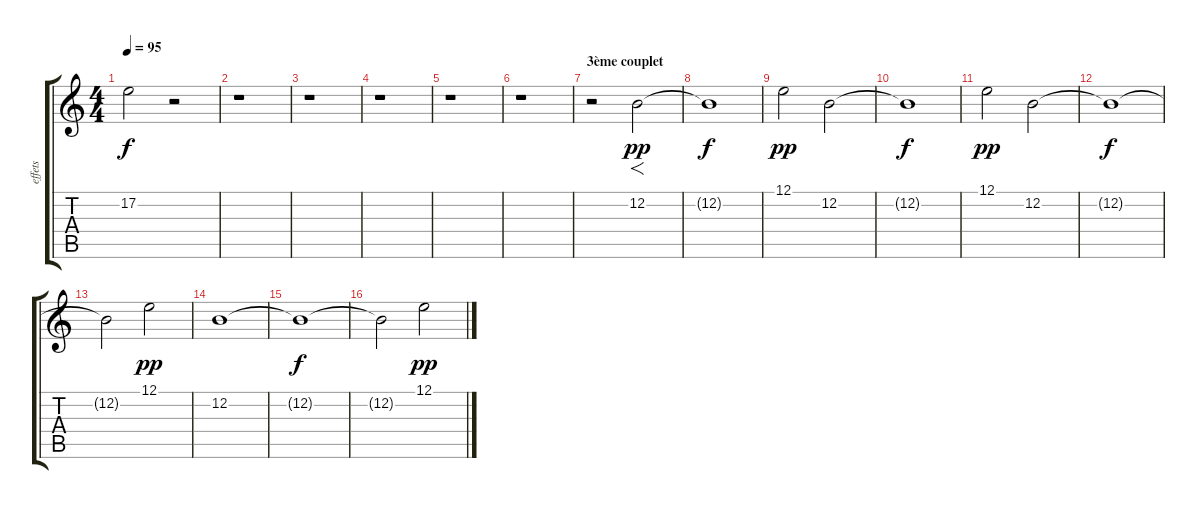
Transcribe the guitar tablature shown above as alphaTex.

\track ("effets" "effets") {instrument choiraahs}
\staff {score tabs}
\tuning (E4 B3 G3 D3 A2 E2) {hide}
\ts (4 4)
\tempo 95
\clef g2
\ks c
17.2{t}.2{dy f} r.2 |
r.1 |
r.1 |
r.1 |
r.1 |
r.1 |
\section ("" "3ème couplet")
r.2 12.2.2{f dy pp} |
12.2{t}.1{dy f} |
12.1.2{dy pp} 12.2.2 |
12.2{t}.1{dy f} |
12.1.2{dy pp} 12.2.2 |
12.2{t}.1{dy f} |
12.2{t}.2 12.1.2{dy pp} |
12.2.1 |
12.2{t}.1{dy f} |
12.2{t}.2 12.1.2{dy pp}
